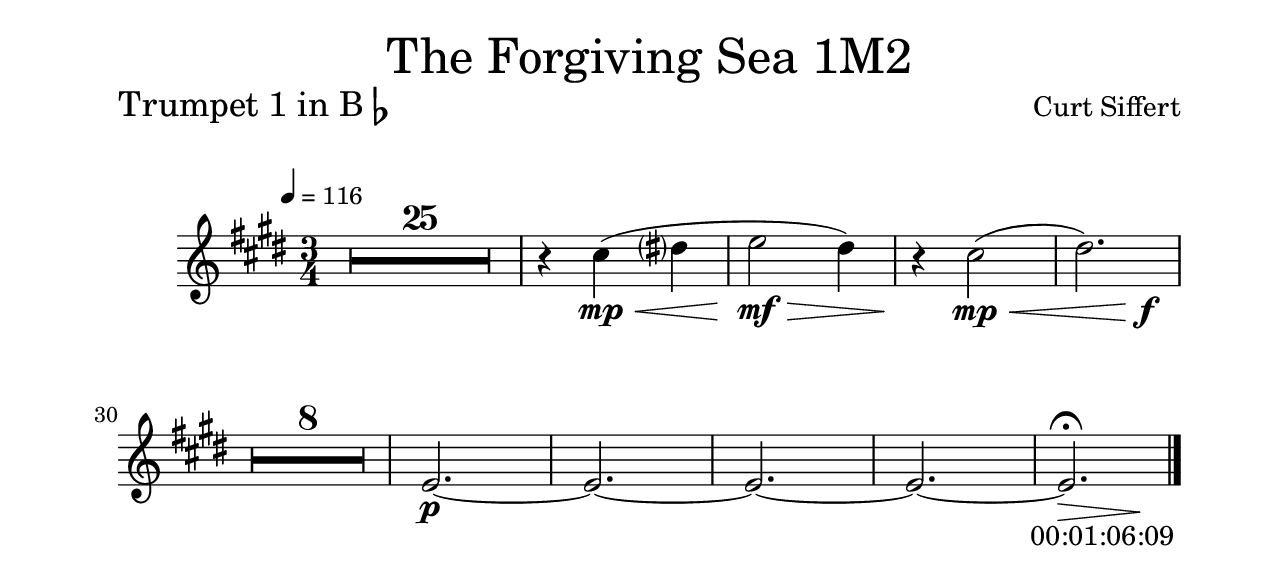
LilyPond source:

\version "2.18.2"
\include "english.ly"
\include "../lib/parts.ily"

\paper {
	ragged-last-bottom = ##t
}

\header {
	instrument = \markup { "Trumpet 1 in B"\flat }
}

\version "2.18.2"
\include "english.ly"

trumpetOneNotes = \relative c'' {

	\time 3/4
	\key d \major
	\set tieWaitForNote = ##t

	R2.*25 |
	
	\tag #'part { r4 b\mp\<( cs? | }
	\tag #'score { r4 b\mp\<( cs | }
	d2\mf\> cs4) |
	
	r4\! b2\mp\<( |
	<< {cs2.)} {s2 s4\f} >> |

	\tag #'part { \break }
	
	R2.*8
	
	d,2.~\p|
	d~|
	d~|
	d~|
	<< {d\fermata } {s4\> s4 s4\!} >>
	\bar "|."
	\tag #'part {
		\override Score.RehearsalMark.direction = #DOWN
		\override Score.RehearsalMark.self-alignment-X = #RIGHT  
		\override Score.RehearsalMark.font-size = #0
		\mark "00:01:06:09"			
	}		
	
}


{ 
	\everyPartScore
	\transpose bf c'
	\keepWithTag #'part \trumpetOneNotes
}	
